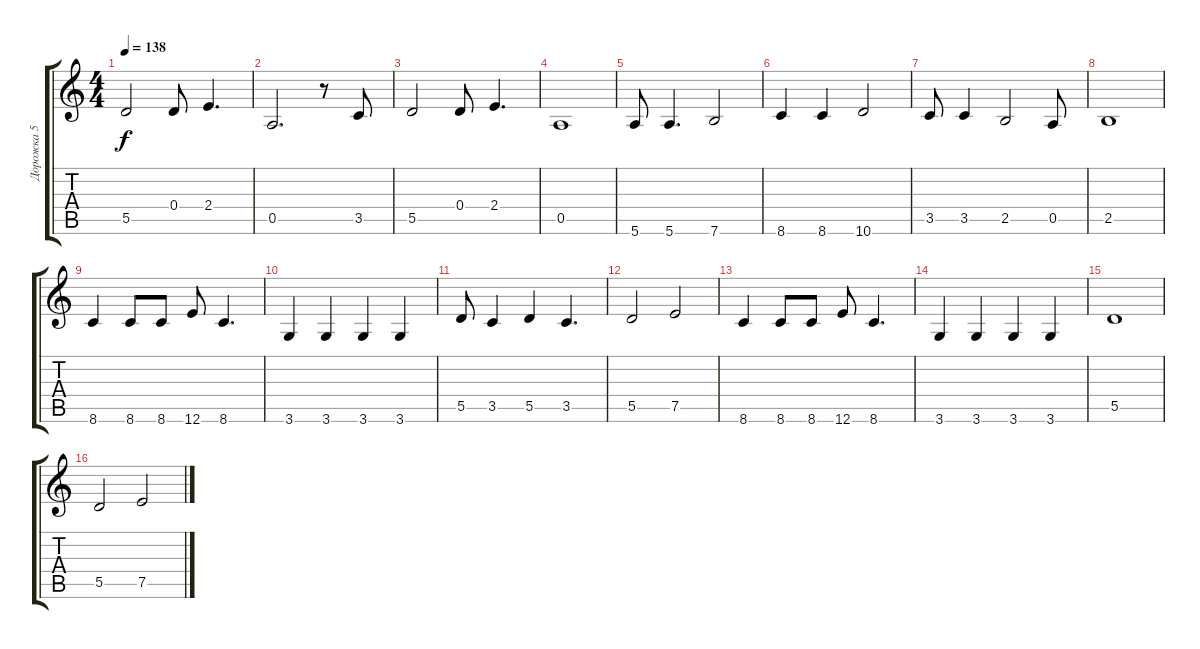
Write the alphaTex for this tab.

\track ("Дорожка 5" "Дорожка 5") {instrument acousticbass}
\staff {score tabs}
\tuning (E4 B3 G3 D3 A2 E2) {hide}
\ts (4 4)
\tempo 138
\clef g2
\ks c
5.5.2{dy f} 0.4.8 2.4.4{d} |
0.5.2{d} r.8 3.5.8 |
5.5.2 0.4.8 2.4.4{d} |
0.5.1 |
5.6.8 5.6.4{d} 7.6.2 |
8.6.4 8.6.4 10.6.2 |
3.5.8 3.5.4 2.5.2 0.5.8 |
2.5.1 |
8.6.4 8.6.8 8.6.8 12.6.8 8.6.4{d} |
3.6.4 3.6.4 3.6.4 3.6.4 |
5.5.8 3.5.4 5.5.4 3.5.4{d} |
5.5.2 7.5.2 |
8.6.4 8.6.8 8.6.8 12.6.8 8.6.4{d} |
3.6.4 3.6.4 3.6.4 3.6.4 |
5.5.1 |
5.5.2 7.5.2
